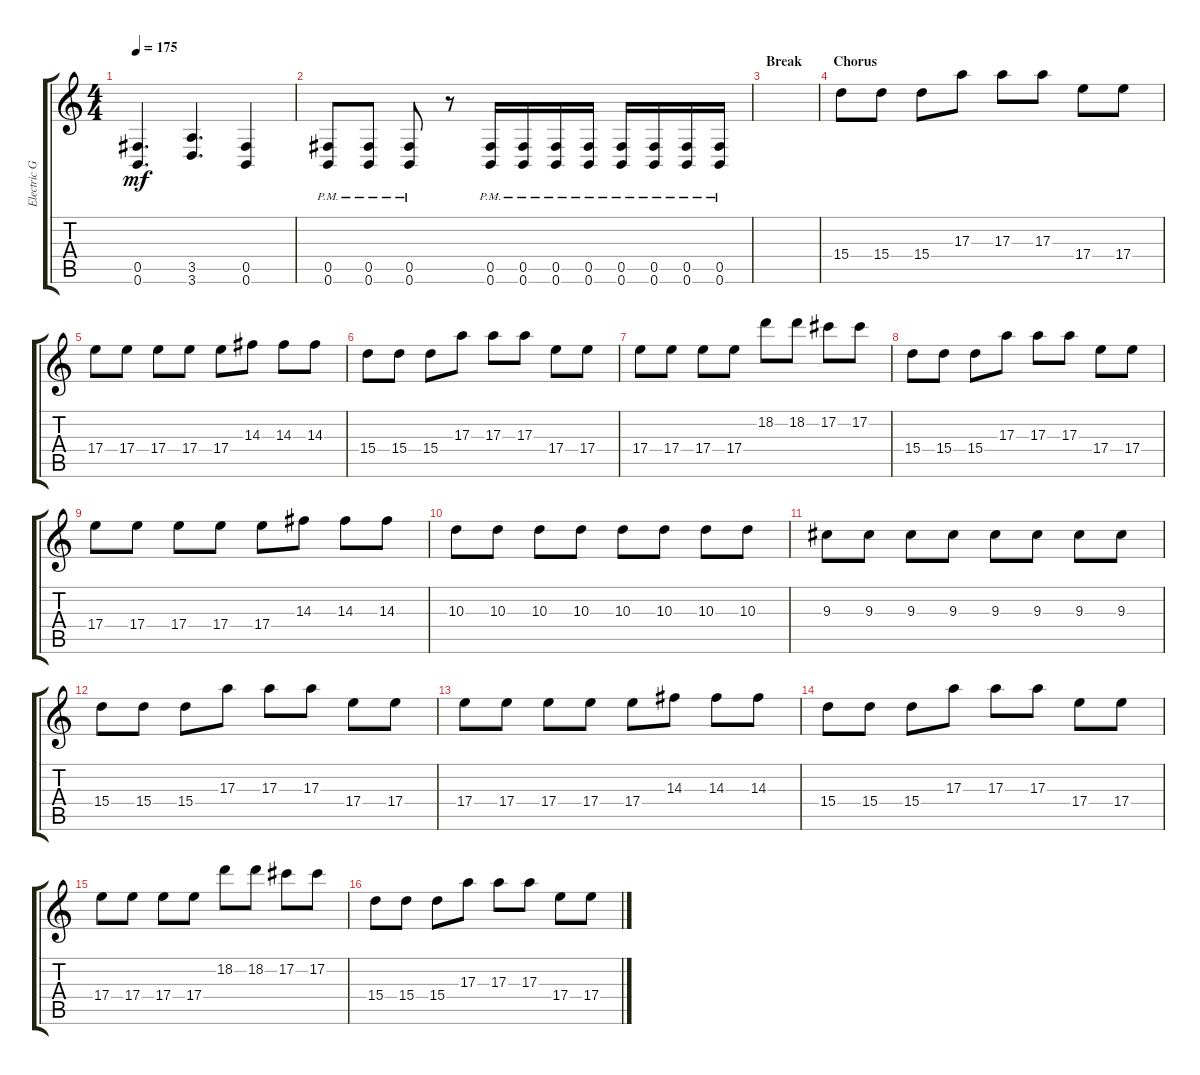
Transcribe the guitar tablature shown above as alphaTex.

\track ("Electric Guitar" "Electric G") {instrument distortionguitar}
\staff {score tabs}
\tuning (Db4 Ab3 E3 B2 Gb2 B1) {hide}
\ts (4 4)
\tempo 175
\clef g2
\ks c
(0.5 0.6).4{d dy mf} (3.5 3.6).4{d} (0.5 0.6).4 |
(0.5{pm} 0.6{pm}).8 (0.5{pm} 0.6{pm}).8 (0.5{pm} 0.6{pm}).8 r.8 (0.5{pm} 0.6{pm}).16 (0.5{pm} 0.6{pm}).16 (0.5{pm} 0.6{pm}).16 (0.5{pm} 0.6{pm}).16 (0.5{pm} 0.6{pm}).16 (0.5{pm} 0.6{pm}).16 (0.5{pm} 0.6{pm}).16 (0.5{pm} 0.6{pm}).16 |
\section ("" "Break")
|
\section ("" "Chorus")
15.4.8 15.4.8 15.4.8 17.3.8 17.3.8 17.3.8 17.4.8 17.4.8 |
17.4.8 17.4.8 17.4.8 17.4.8 17.4.8 14.3.8 14.3.8 14.3.8 |
15.4.8 15.4.8 15.4.8 17.3.8 17.3.8 17.3.8 17.4.8 17.4.8 |
17.4.8 17.4.8 17.4.8 17.4.8 18.2.8 18.2.8 17.2.8 17.2.8 |
15.4.8 15.4.8 15.4.8 17.3.8 17.3.8 17.3.8 17.4.8 17.4.8 |
17.4.8 17.4.8 17.4.8 17.4.8 17.4.8 14.3.8 14.3.8 14.3.8 |
10.3.8 10.3.8 10.3.8 10.3.8 10.3.8 10.3.8 10.3.8 10.3.8 |
9.3.8 9.3.8 9.3.8 9.3.8 9.3.8 9.3.8 9.3.8 9.3.8 |
15.4.8 15.4.8 15.4.8 17.3.8 17.3.8 17.3.8 17.4.8 17.4.8 |
17.4.8 17.4.8 17.4.8 17.4.8 17.4.8 14.3.8 14.3.8 14.3.8 |
15.4.8 15.4.8 15.4.8 17.3.8 17.3.8 17.3.8 17.4.8 17.4.8 |
17.4.8 17.4.8 17.4.8 17.4.8 18.2.8 18.2.8 17.2.8 17.2.8 |
15.4.8 15.4.8 15.4.8 17.3.8 17.3.8 17.3.8 17.4.8 17.4.8
